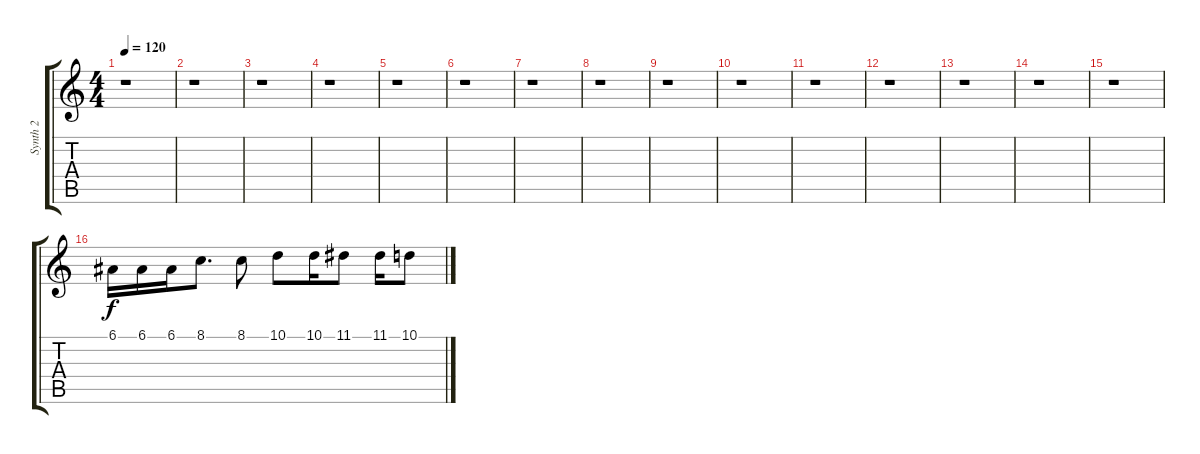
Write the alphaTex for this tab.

\track ("Synth 2" "Synth 2") {instrument lead1square}
\staff {score tabs}
\tuning (E4 B3 G3 D3 A2 E2) {hide}
\ts (4 4)
\tempo 120
\clef g2
\ks c
r.1{dy f} |
r.1 |
r.1 |
r.1 |
r.1 |
r.1 |
r.1 |
r.1 |
r.1 |
r.1 |
r.1 |
r.1 |
r.1 |
r.1 |
r.1 |
6.1.16 6.1.16 6.1.16 8.1.8{d} 8.1.8 10.1.8 10.1.16 11.1.8 11.1.16 10.1.8
